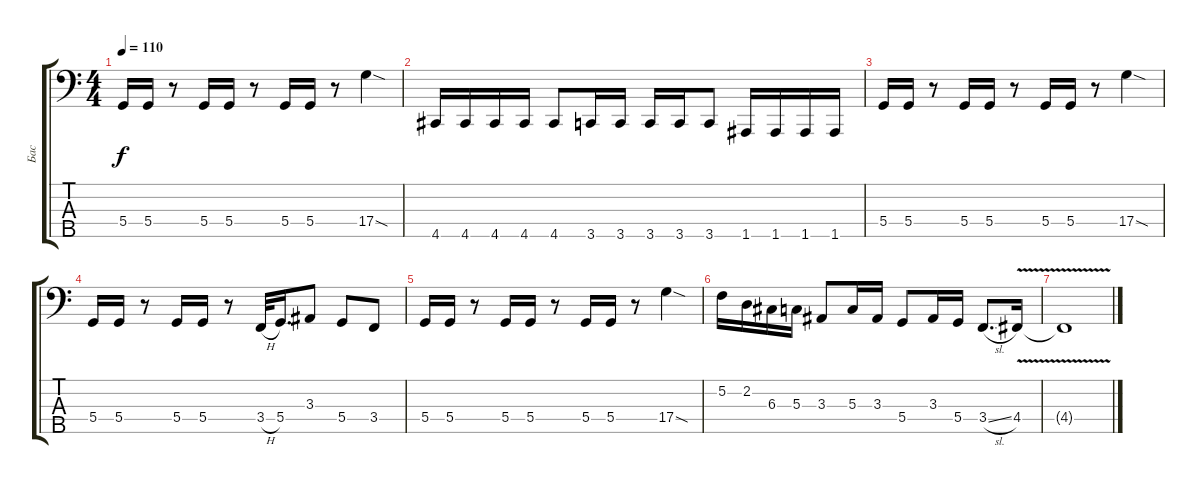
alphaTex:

\track ("Бас" "Бас") {instrument electricbassfinger}
\staff {score tabs}
\tuning (F2 C2 G1 D1 A0) {hide}
\ts (4 4)
\tempo 110
\clef f4
\ks c
5.4.16{dy f} 5.4.16 r.8 5.4.16 5.4.16 r.8 5.4.16 5.4.16 r.8 17.4{sod}.4 |
4.5.16 4.5.16 4.5.16 4.5.16 4.5.8 3.5.16 3.5.16 3.5.16 3.5.16 3.5.8 1.5.16 1.5.16 1.5.16 1.5.16 |
5.4.16 5.4.16 r.8 5.4.16 5.4.16 r.8 5.4.16 5.4.16 r.8 17.4{sod}.4 |
5.4.16 5.4.16 r.8 5.4.16 5.4.16 r.8 3.4{h}.32 5.4.16{d} 3.3.8 5.4.8 3.4.8 |
5.4.16 5.4.16 r.8 5.4.16 5.4.16 r.8 5.4.16 5.4.16 r.8 17.4{sod}.4 |
5.2.16 2.2.16 6.3.16 5.3.16 3.3.8 5.3.16 3.3.16 5.4.8 3.3.16 5.4.16 3.4{sl}.8{d} 4.4{v}.16 |
4.4{t}.1
